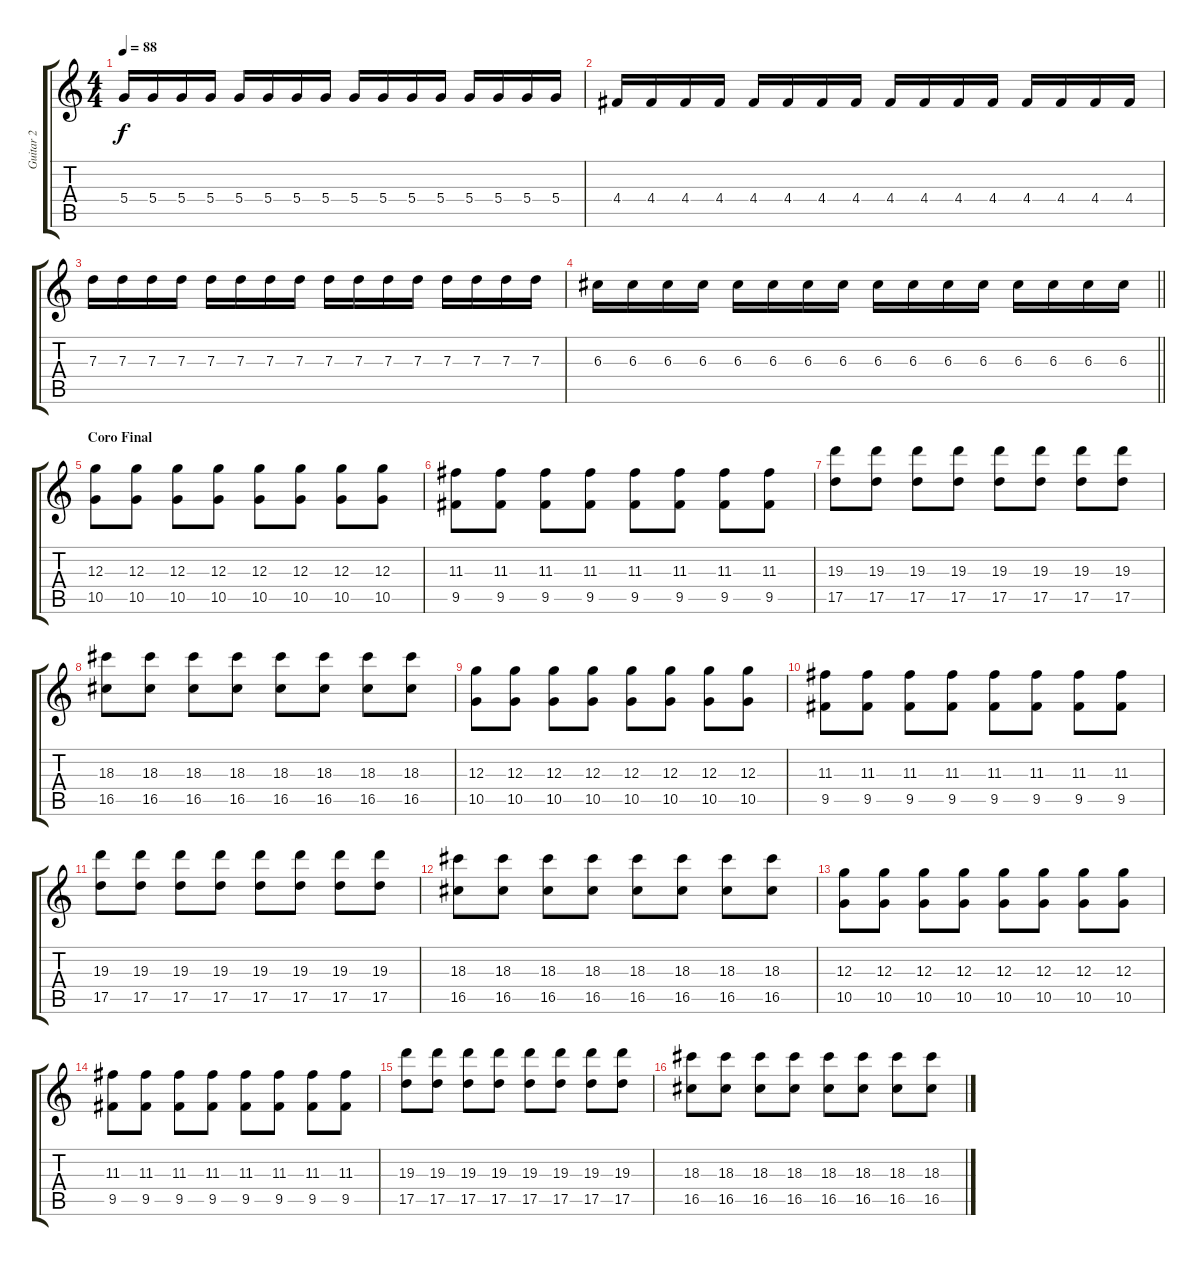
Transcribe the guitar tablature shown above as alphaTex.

\track ("Guitar 2" "Guitar 2") {instrument electricguitarjazz}
\staff {score tabs}
\tuning (E4 B3 G3 D3 A2 D2) {hide}
\ts (4 4)
\tempo 88
\clef g2
\ks c
5.4.16{dy f} 5.4.16 5.4.16 5.4.16 5.4.16 5.4.16 5.4.16 5.4.16 5.4.16 5.4.16 5.4.16 5.4.16 5.4.16 5.4.16 5.4.16 5.4.16 |
4.4.16 4.4.16 4.4.16 4.4.16 4.4.16 4.4.16 4.4.16 4.4.16 4.4.16 4.4.16 4.4.16 4.4.16 4.4.16 4.4.16 4.4.16 4.4.16 |
7.3.16 7.3.16 7.3.16 7.3.16 7.3.16 7.3.16 7.3.16 7.3.16 7.3.16 7.3.16 7.3.16 7.3.16 7.3.16 7.3.16 7.3.16 7.3.16 |
\barLineRight lightlight
6.3.16 6.3.16 6.3.16 6.3.16 6.3.16 6.3.16 6.3.16 6.3.16 6.3.16 6.3.16 6.3.16 6.3.16 6.3.16 6.3.16 6.3.16 6.3.16 |
\section ("" "Coro Final")
(12.3 10.5).8 (12.3 10.5).8 (12.3 10.5).8 (12.3 10.5).8 (12.3 10.5).8 (12.3 10.5).8 (12.3 10.5).8 (12.3 10.5).8 |
(11.3 9.5).8 (11.3 9.5).8 (11.3 9.5).8 (11.3 9.5).8 (11.3 9.5).8 (11.3 9.5).8 (11.3 9.5).8 (11.3 9.5).8 |
(19.3 17.5).8 (19.3 17.5).8 (19.3 17.5).8 (19.3 17.5).8 (19.3 17.5).8 (19.3 17.5).8 (19.3 17.5).8 (19.3 17.5).8 |
(18.3 16.5).8 (18.3 16.5).8 (18.3 16.5).8 (18.3 16.5).8 (18.3 16.5).8 (18.3 16.5).8 (18.3 16.5).8 (18.3 16.5).8 |
(12.3 10.5).8 (12.3 10.5).8 (12.3 10.5).8 (12.3 10.5).8 (12.3 10.5).8 (12.3 10.5).8 (12.3 10.5).8 (12.3 10.5).8 |
(11.3 9.5).8 (11.3 9.5).8 (11.3 9.5).8 (11.3 9.5).8 (11.3 9.5).8 (11.3 9.5).8 (11.3 9.5).8 (11.3 9.5).8 |
(19.3 17.5).8 (19.3 17.5).8 (19.3 17.5).8 (19.3 17.5).8 (19.3 17.5).8 (19.3 17.5).8 (19.3 17.5).8 (19.3 17.5).8 |
(18.3 16.5).8 (18.3 16.5).8 (18.3 16.5).8 (18.3 16.5).8 (18.3 16.5).8 (18.3 16.5).8 (18.3 16.5).8 (18.3 16.5).8 |
(12.3 10.5).8 (12.3 10.5).8 (12.3 10.5).8 (12.3 10.5).8 (12.3 10.5).8 (12.3 10.5).8 (12.3 10.5).8 (12.3 10.5).8 |
(11.3 9.5).8 (11.3 9.5).8 (11.3 9.5).8 (11.3 9.5).8 (11.3 9.5).8 (11.3 9.5).8 (11.3 9.5).8 (11.3 9.5).8 |
(19.3 17.5).8 (19.3 17.5).8 (19.3 17.5).8 (19.3 17.5).8 (19.3 17.5).8 (19.3 17.5).8 (19.3 17.5).8 (19.3 17.5).8 |
(18.3 16.5).8 (18.3 16.5).8 (18.3 16.5).8 (18.3 16.5).8 (18.3 16.5).8 (18.3 16.5).8 (18.3 16.5).8 (18.3 16.5).8
